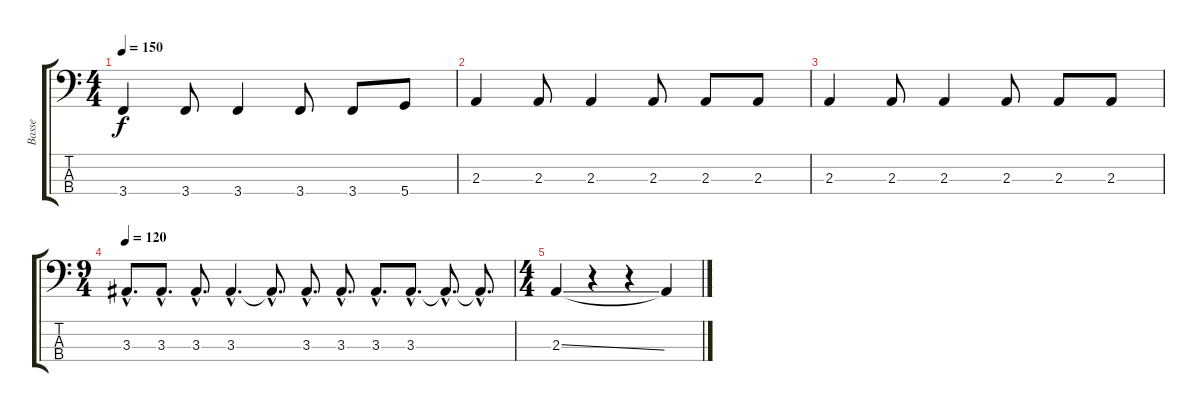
\track ("Basse" "Basse") {instrument electricbasspick}
\staff {score tabs}
\tuning (F2 C2 G1 D1) {hide}
\ts (4 4)
\tempo 150
\clef f4
\ks c
3.4.4{dy f} 3.4.8 3.4.4 3.4.8 3.4.8 5.4.8 |
2.3.4 2.3.8 2.3.4 2.3.8 2.3.8 2.3.8 |
2.3.4 2.3.8 2.3.4 2.3.8 2.3.8 2.3.8 |
\ts (9 4)
\tempo 120
3.3{hac}.8{d} 3.3{hac}.8{d} 3.3{hac}.8{d} 3.3{hac}.4{d} 3.3{hac t}.8{d} 3.3{hac}.8{d} 3.3{hac}.8{d} 3.3{hac}.8{d} 3.3{hac}.8{d} 3.3{hac t}.8{d} 3.3{hac t}.8{d} |
\ts (4 4)
2.3{ss}.4 r.4 r.4 2.3{t}.4
